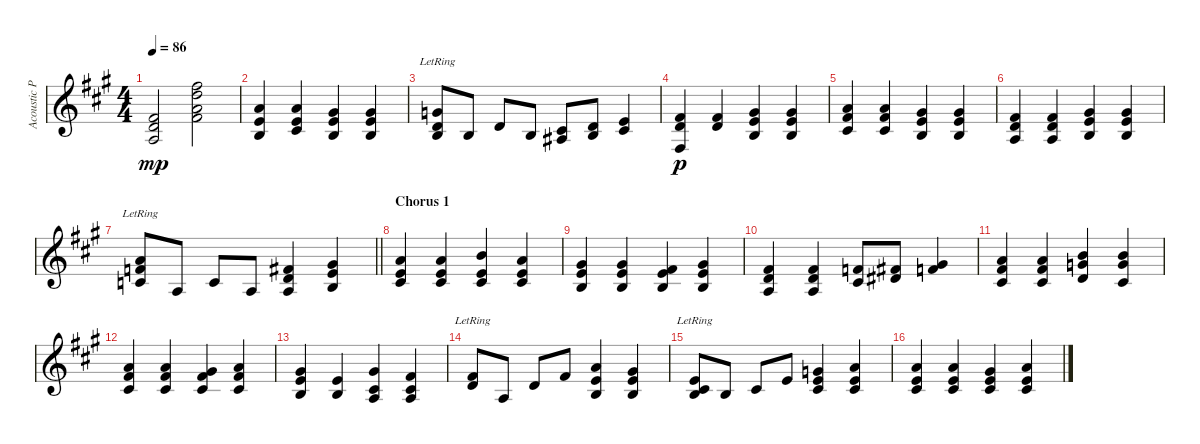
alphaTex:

\track ("Acoustic Piano (Staff 1)" "Acoustic P") {instrument acousticgrandpiano}
\staff {score}
\tuning (E4 B3 G3 D3 A2 E2 B1) {hide}
\ts (4 4)
\tempo 86
\clef g2
\ks a
(2.1 3.2 2.3).2{dy mp} (14.1 15.2 14.3 16.4).2 |
(0.1 10.2 4.3).4 (0.1 2.2 14.3).4 (0.1 0.2 13.3).4 (0.1 0.2 13.3).4 |
(3.1{lr} 0.2{lr} 7.3{lr}).8 0.2.8 3.2.8 0.2.8 (2.2 3.3).8 (0.2 7.3).8 (0.1 2.2).4 |
(2.1 3.2 4.4).4{dy p} (2.1 3.2).4 (0.1 9.2 4.3).4 (0.1 9.2 4.3).4 |
(2.1 10.2 6.3).4 (2.1 10.2 6.3).4 (0.1 9.2 4.3).4 (0.1 9.2 4.3).4 |
(2.1 3.2 2.3).4 (2.1 3.2 2.3).4 (0.1 0.2 13.3).4 (0.1 0.2 13.3).4 |
\barLineRight lightlight
(1.1{lr} 1.2{lr} 14.3{lr}).8 2.3.8 1.2.8 2.3.8 (2.1 3.2 2.3).4 (0.1 0.2 13.3).4 |
\section ("" "Chorus 1")
(5.1 2.2 9.3).4 (5.1 2.2 9.3).4 (0.1 2.2 16.3).4 (0.1 10.2 6.3).4 |
(0.1 0.2 13.3).4 (0.1 0.2 13.3).4 (0.1 0.2 11.3).4 (0.1 0.2 13.3).4 |
(2.1 3.2 2.3).4 (2.1 3.2 2.3).4 (1.1 2.2).8 (2.1 4.2).8 (1.1 9.2).4 |
(2.1 2.2 14.3).4 (2.1 2.2 14.3).4 (3.1 3.2 16.3).4 (3.1 2.2 16.3).4 |
(2.1 2.2 14.3).4 (2.1 2.2 14.3).4 (2.1 2.2 13.3).4 (2.1 2.2 14.3).4 |
(0.1 0.2 13.3).4 (0.1 0.2).4 (4.1 2.2 2.3).4 (2.1 2.2 2.3).4 |
(2.1{lr} 3.2{lr}).8 2.3.8 3.2.8 2.1.8 (0.1 0.2 14.3).4 (0.1 0.2 13.3).4 |
(0.1{lr} 0.2{lr} 6.3{lr}).8 0.2.8 2.2.8 0.1.8 (0.1 2.2 12.3).4 (0.1 2.2 14.3).4 |
(5.1 2.2 9.3).4 (5.1 2.2 9.3).4 (0.1 2.2 13.3).4 (0.1 10.2 6.3).4
